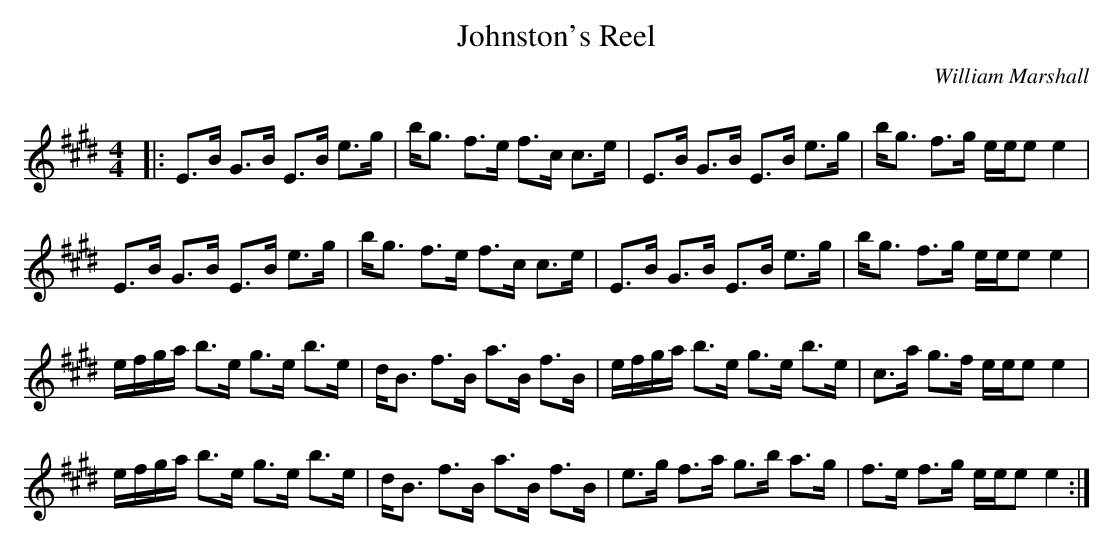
X:1
T: Johnston's Reel
C:William Marshall
Q: 128
K:E
M:4/4
L:1/16
|:E3B G3B E3B e3g|bg3 f3e f3c c3e|E3B G3B E3B e3g|bg3 f3g eee2 e4|
E3B G3B E3B e3g|bg3 f3e f3c c3e|E3B G3B E3B e3g|bg3 f3g eee2 e4|
efga b3e g3e b3e|dB3 f3B a3B f3B|efga b3e g3e b3e|c3a g3f eee2 e4|
efga b3e g3e b3e|dB3 f3B a3B f3B|e3g f3a g3b a3g|f3e f3g eee2 e4:|
